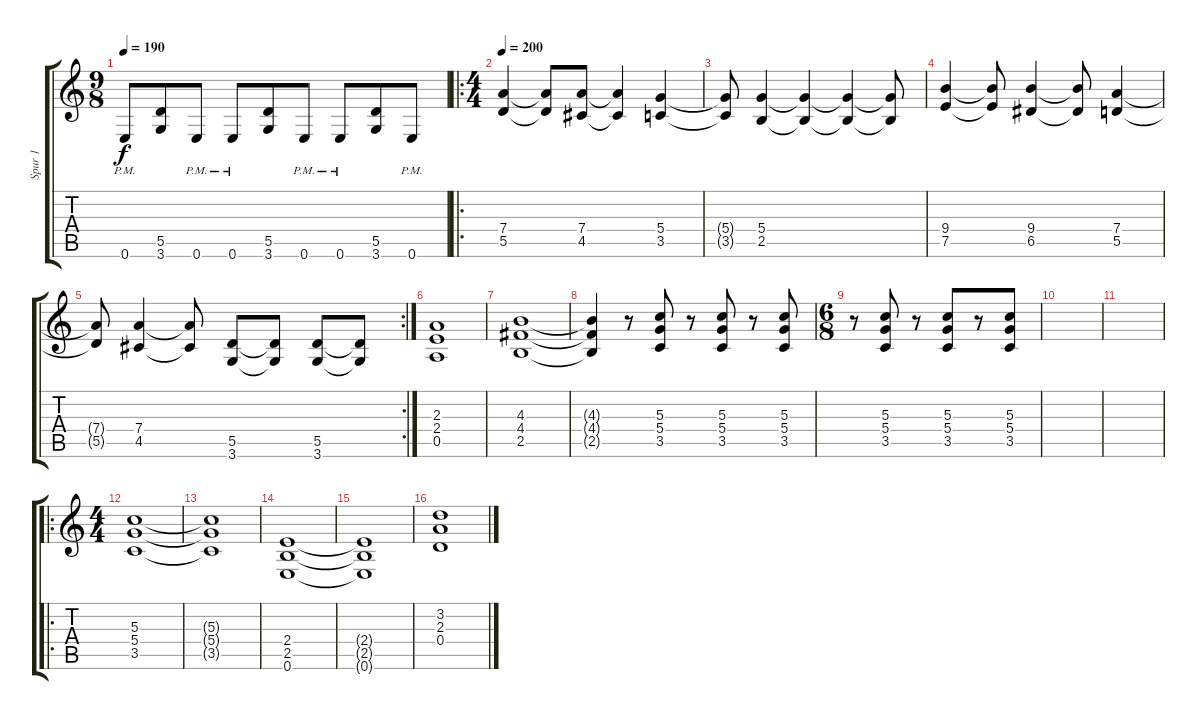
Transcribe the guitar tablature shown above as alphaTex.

\track ("Spur 1" "Spur 1") {instrument distortionguitar}
\staff {score tabs}
\tuning (E4 B3 G3 D3 A2 E2) {hide}
\ts (9 8)
\tempo 190
\clef g2
\ks c
0.6{pm}.8{dy f} (5.5 3.6).8 0.6{pm}.8 0.6{pm}.8 (5.5 3.6).8 0.6{pm}.8 0.6{pm}.8 (5.5 3.6).8 0.6{pm}.8 |
\ro
\ts (4 4)
\tempo 200
(7.4 5.5).4 (7.4{t} 5.5{t}).8 (7.4 4.5).8 (7.4{t} 4.5{t}).4 (5.4 3.5).4 |
(5.4{t} 3.5{t}).8 (5.4 2.5).4 (5.4{t} 2.5{t}).4 (5.4{t} 2.5{t}).4 (5.4{t} 2.5{t}).8 |
(9.4 7.5).4 (9.4{t} 7.5{t}).8 (9.4 6.5).4 (9.4{t} 6.5{t}).8 (7.4 5.5).4 |
\rc 2
(7.4{t} 5.5{t}).8 (7.4 4.5).4 (7.4{t} 4.5{t}).8 (5.5 3.6).8 (5.5{t} 3.6{t}).8 (5.5 3.6).8 (5.5{t} 3.6{t}).8 |
(2.3 2.4 0.5).1 |
(4.3 4.4 2.5).1 |
(4.3{t} 4.4{t} 2.5{t}).4 r.8 (5.3 5.4 3.5).8 r.8 (5.3 5.4 3.5).8 r.8 (5.3 5.4 3.5).8 |
\ts (6 8)
r.8 (5.3 5.4 3.5).8 r.8 (5.3 5.4 3.5).8 r.8 (5.3 5.4 3.5).8 |
|
|
\ro
\ts (4 4)
(5.3 5.4 3.5).1 |
(5.3{t} 5.4{t} 3.5{t}).1 |
(2.4 2.5 0.6).1 |
(2.4{t} 2.5{t} 0.6{t}).1 |
(3.2 2.3 0.4).1
